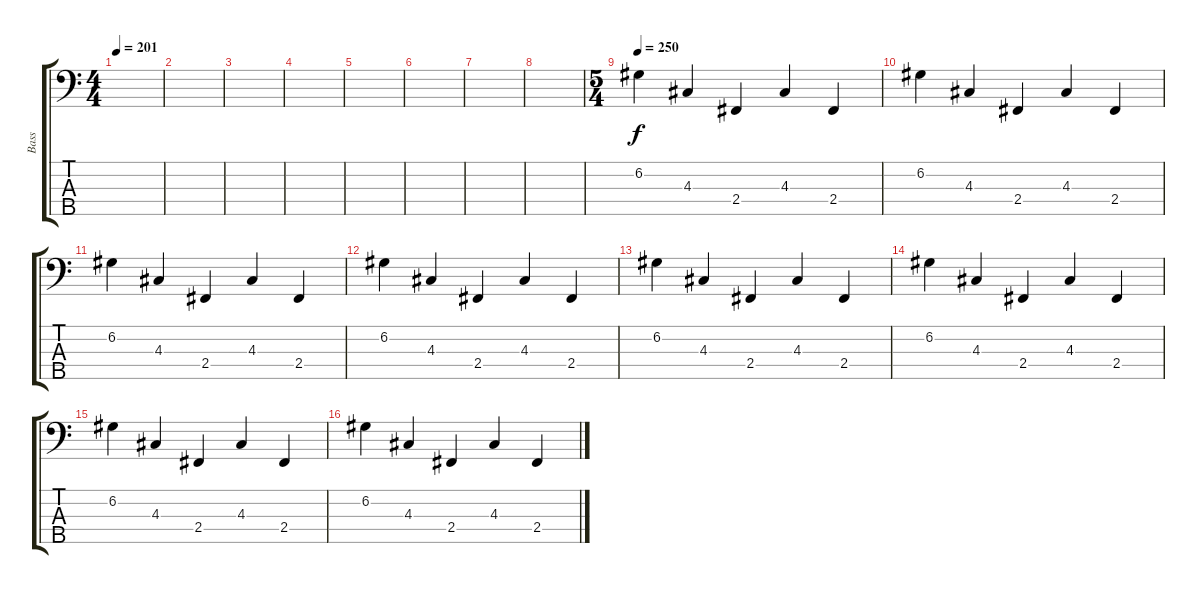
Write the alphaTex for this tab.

\track ("Bass" "Bass") {instrument electricbasspick}
\staff {score tabs}
\tuning (G2 D2 A1 E1 B0) {hide}
\ts (4 4)
\tempo 201
\clef f4
\ks c
|
|
|
|
|
|
|
|
\ts (5 4)
\tempo 250
6.2.4 4.3.4 2.4.4 4.3.4 2.4.4 |
6.2.4 4.3.4 2.4.4 4.3.4 2.4.4 |
6.2.4 4.3.4 2.4.4 4.3.4 2.4.4 |
6.2.4 4.3.4 2.4.4 4.3.4 2.4.4 |
6.2.4 4.3.4 2.4.4 4.3.4 2.4.4 |
6.2.4 4.3.4 2.4.4 4.3.4 2.4.4 |
6.2.4 4.3.4 2.4.4 4.3.4 2.4.4 |
6.2.4 4.3.4 2.4.4 4.3.4 2.4.4
